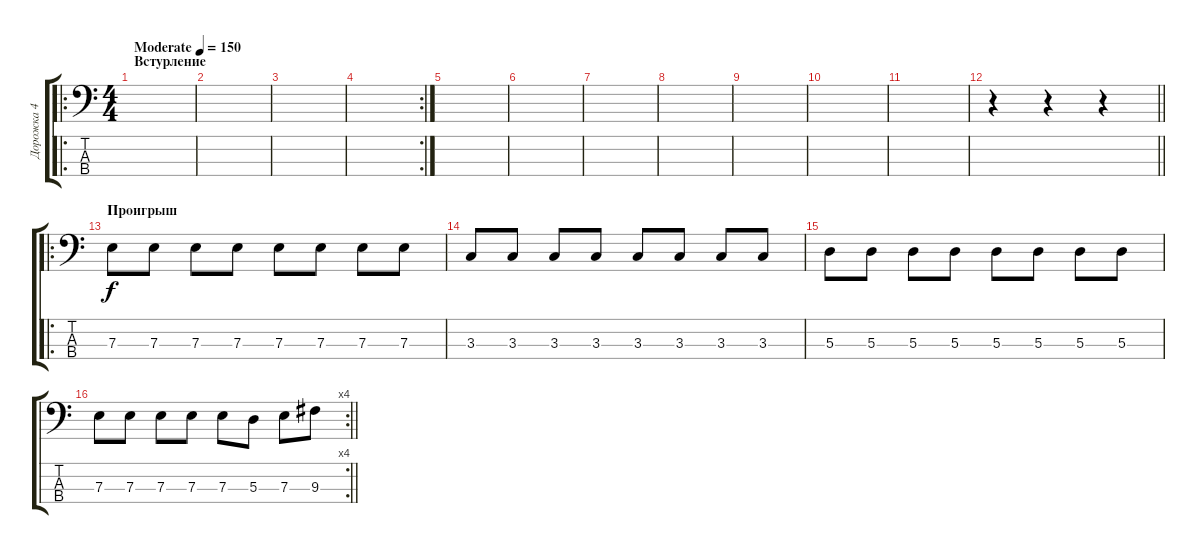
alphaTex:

\track ("Дорожка 4" "Дорожка 4") {instrument electricbassfinger}
\staff {score tabs}
\tuning (G2 D2 A1 E1) {hide}
\ro
\ts (4 4)
\section ("" "Встурление")
\tempo (150 "Moderate")
\clef f4
\ks c
|
|
|
\rc 2
|
|
|
|
|
|
|
|
\barLineRight lightlight
r.4 r.4 r.4 |
\ro
\section ("" "Проигрыш")
7.3.8 7.3.8 7.3.8 7.3.8 7.3.8 7.3.8 7.3.8 7.3.8 |
3.3.8 3.3.8 3.3.8 3.3.8 3.3.8 3.3.8 3.3.8 3.3.8 |
5.3.8 5.3.8 5.3.8 5.3.8 5.3.8 5.3.8 5.3.8 5.3.8 |
\rc 4
\barLineRight lightlight
7.3.8 7.3.8 7.3.8 7.3.8 7.3.8 5.3.8 7.3.8 9.3.8
